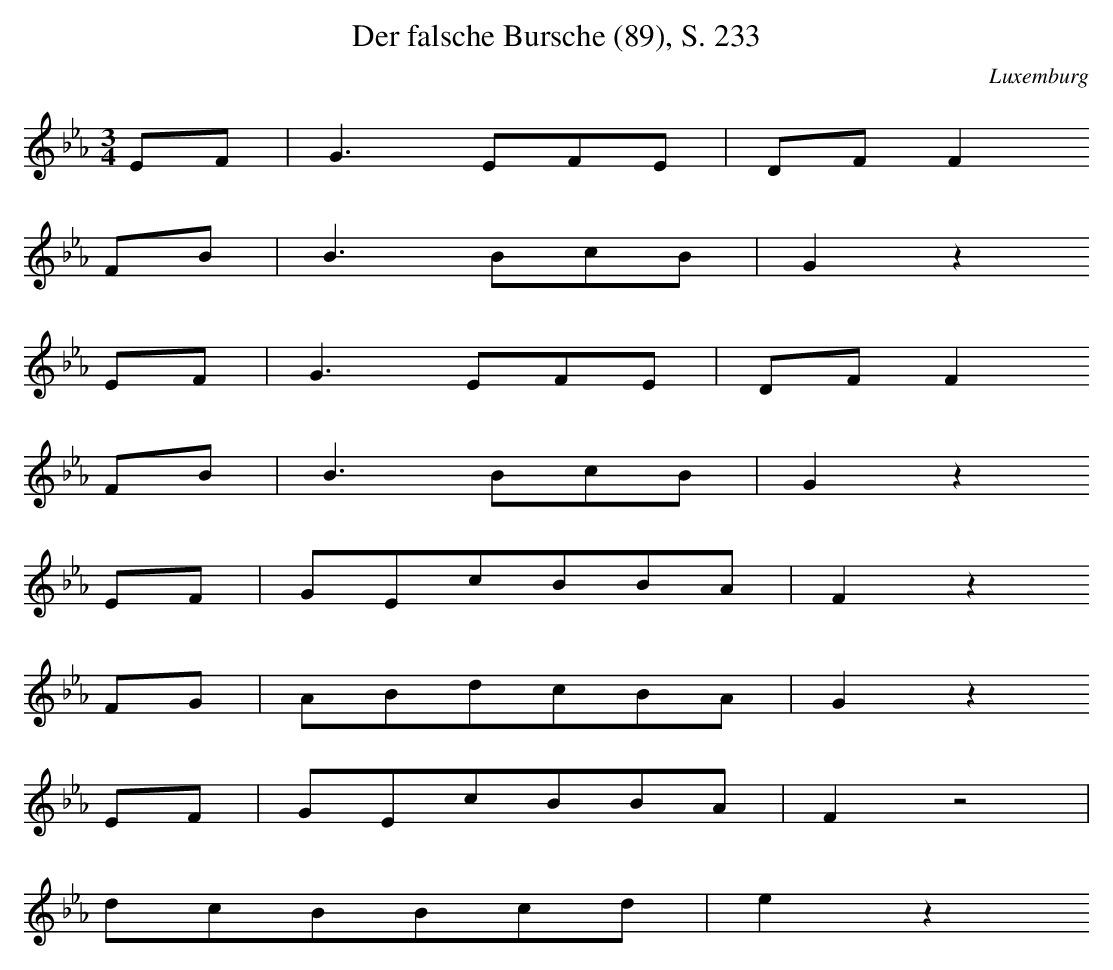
X:1
T: Der falsche Bursche (89), S. 233
O: Luxemburg
M: 3/4
L: 1/8
K: Eb
EF | G3EFE | DFF2
FB | B3BcB | G2z2
EF | G3EFE | DFF2
FB | B3BcB | G2z2
EF | GEcBBA | F2z2
FG | ABdcBA | G2z2
EF | GEcBBA | F2z4 |
dcBBcd | e2z2
